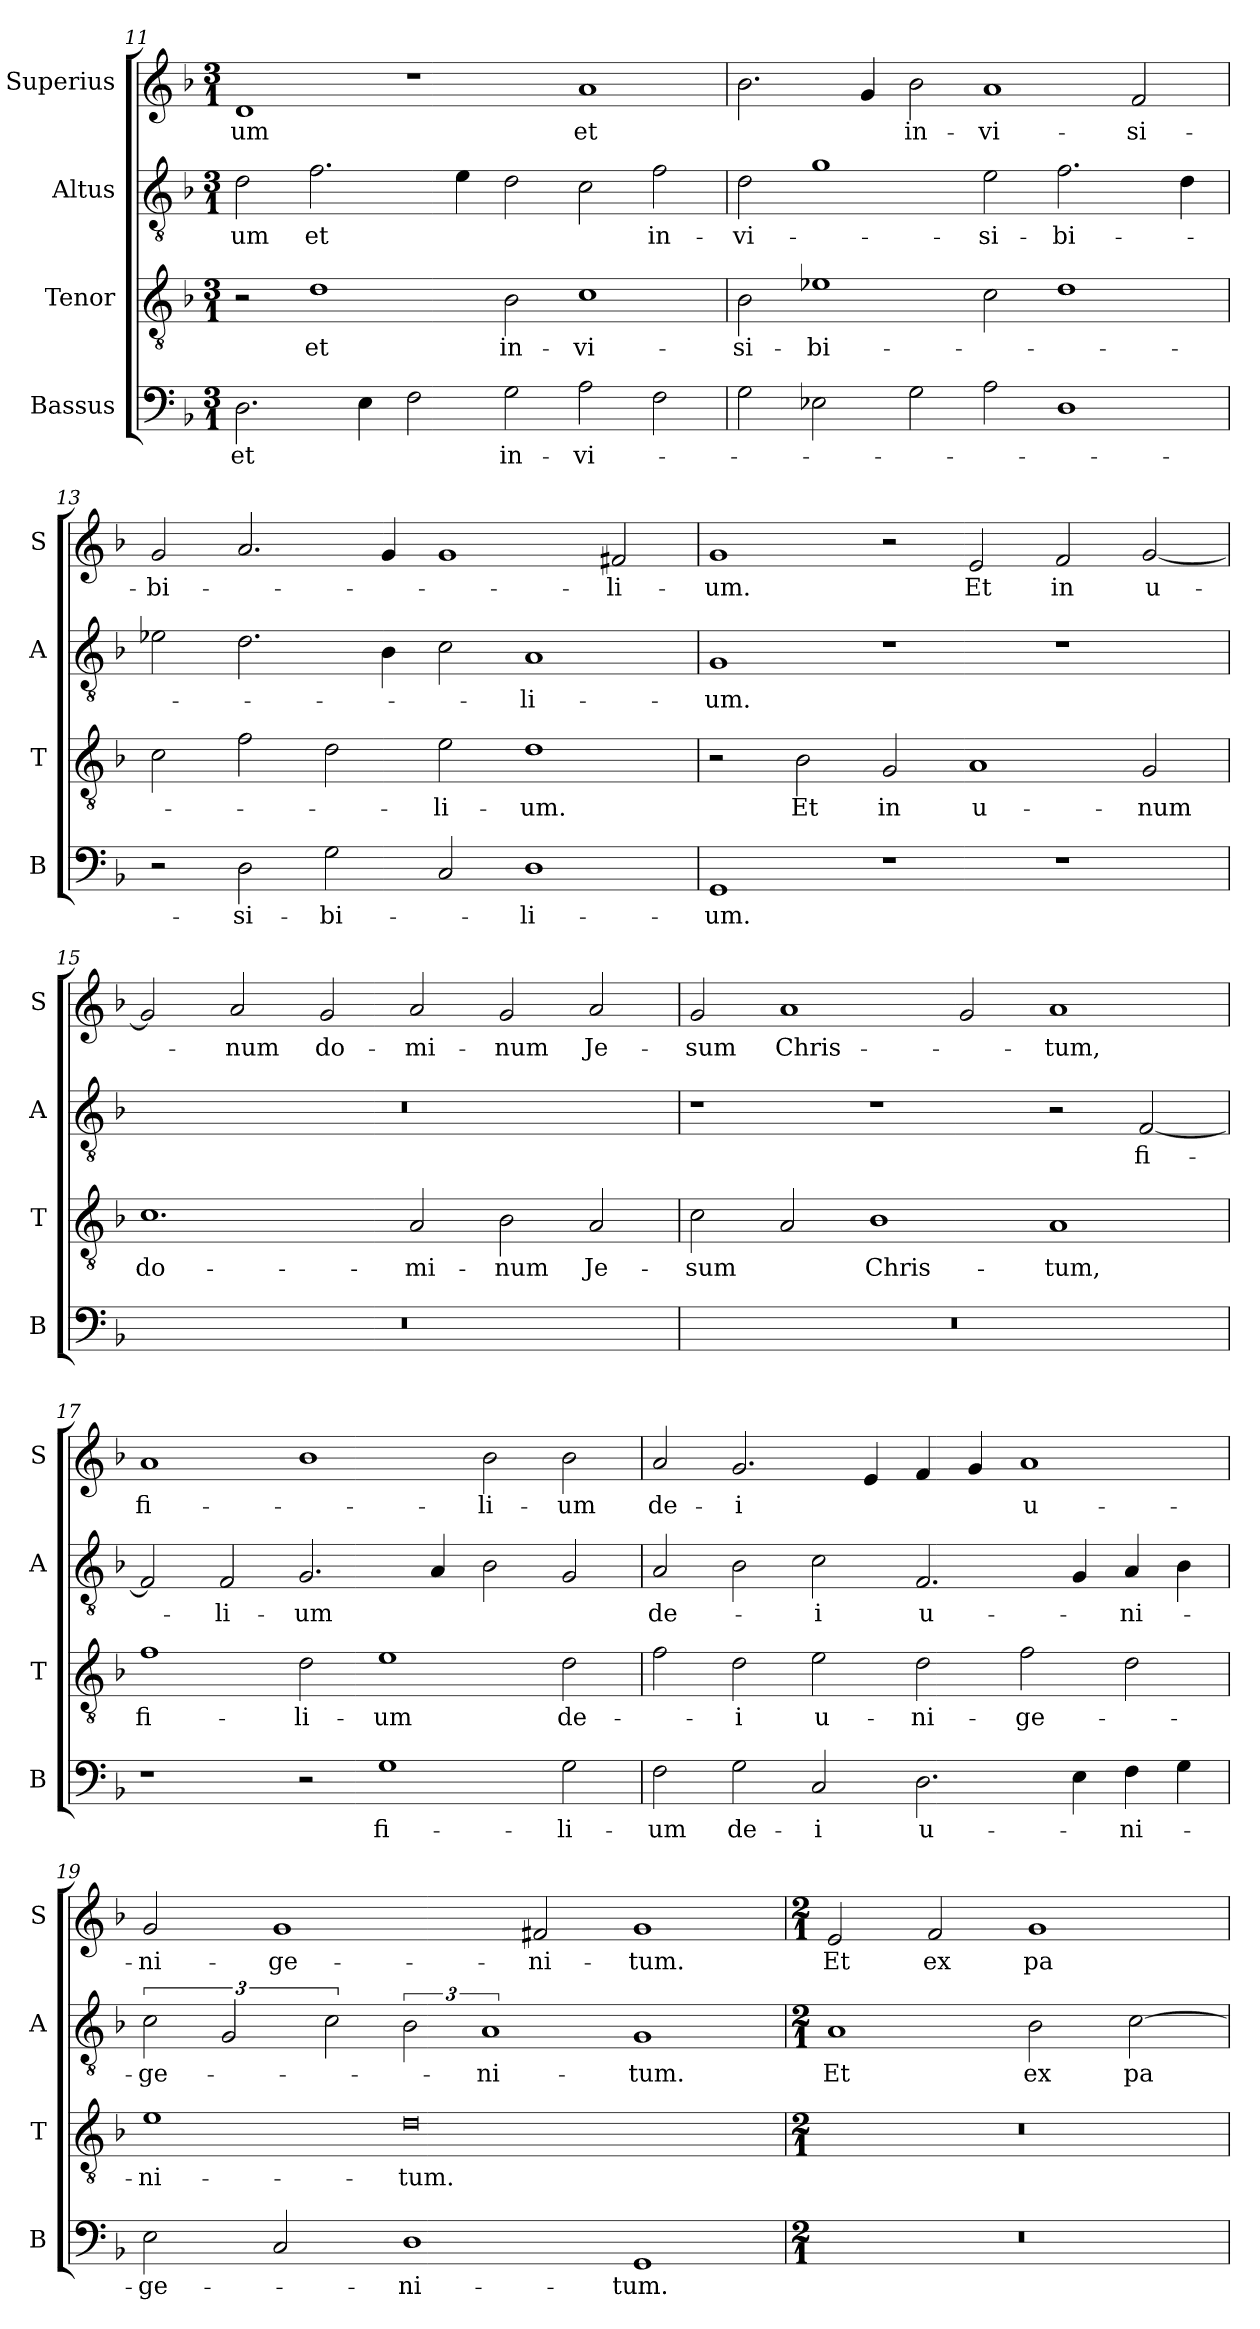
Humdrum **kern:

**kern	**text	**kern	**text	**kern	**text	**kern	**text
*part4	*part4	*part3	*part3	*part2	*part2	*part1	*part1
*staff4	*staff4	*staff3	*staff3	*staff2	*staff2	*staff1	*staff1
*I"Bassus	*	*I"Tenor	*	*I"Altus	*	*I"Superius	*
*I'B	*	*I'T	*	*I'A	*	*I'S	*
*clefF4	*	*clefGv2	*	*clefGv2	*	*clefG2	*
*k[b-]	*	*k[b-]	*	*k[b-]	*	*k[b-]	*
*M3/1	*	*M3/1	*	*M3/1	*	*M3/1	*
=11	=11	=11	=11	=11	=11	=11	=11
2.D\	et	2r	.	2d\	-um	1d	-um
.	.	1d	et	2.f\	et	.	.
4E\	.	.	.	.	.	.	.
2F\	.	.	.	.	.	1r	.
.	.	.	.	4e\	.	.	.
2G\	in-	2B-\	in-	2d\	.	.	.
2A\	-vi-	1c	-vi-	2c\	.	1a	et
2F\	.	.	.	2f\	in-	.	.
=12	=12	=12	=12	=12	=12	=12	=12
2G\	.	2B-\	-si-	2d\	-vi-	2.b-\	.
2E-X\	.	1e-X	-bi-	1g	.	.	.
.	.	.	.	.	.	4g/	.
2G\	.	.	.	.	.	2b-\	in-
2A\	.	2c\	.	2e\	-si-	1a	-vi-
1D	.	1d	.	2.f\	-bi-	.	.
.	.	.	.	.	.	2f/	-si-
.	.	.	.	4d\	.	.	.
=13	=13	=13	=13	=13	=13	=13	=13
2r	.	2c\	.	2e-X\	.	2g/	-bi-
2D\	-si-	2f\	.	2.d\	.	2.a/	.
2G\	-bi-	2d\	.	.	.	.	.
.	.	.	.	4B-\	.	4g/	.
2C/	.	2e\	-li-	2c\	.	1g	.
1D	-li-	1d	-um.	1A	-li-	.	.
.	.	.	.	.	.	2f#X/	-li-
=14	=14	=14	=14	=14	=14	=14	=14
1GG	-um.	2r	.	1G	-um.	1g	-um.
.	.	2B-\	Et	.	.	.	.
1r	.	2G/	in	1r	.	2r	.
.	.	1A	u-	.	.	2e/	Et
1r	.	.	.	1r	.	2f/	in
.	.	2G/	-num	.	.	[2g/	u-
=15	=15	=15	=15	=15	=15	=15	=15
0.r	.	1.c	do-	0.r	.	2g/]	.
.	.	.	.	.	.	2a/	-num
.	.	.	.	.	.	2g/	do-
.	.	2A/	-mi-	.	.	2a/	-mi-
.	.	2B-\	-num	.	.	2g/	-num
.	.	2A/	Je-	.	.	2a/	Je-
=16	=16	=16	=16	=16	=16	=16	=16
0.r	.	2c\	-sum	1r	.	2g/	-sum
.	.	2A/	.	.	.	1a	Chris-
.	.	1B-	Chris-	1r	.	.	.
.	.	.	.	.	.	2g/	.
.	.	1A	-tum,	2r	.	1a	-tum,
.	.	.	.	[2F/	fi-	.	.
=17	=17	=17	=17	=17	=17	=17	=17
1r	.	1f	fi-	2F/]	.	1a	fi-
.	.	.	.	2F/	-li-	.	.
2r	.	2d\	-li-	2.G/	-um	1b-	.
1G	fi-	1e	-um	.	.	.	.
.	.	.	.	4A/	.	.	.
.	.	.	.	2B-\	.	2b-\	-li-
2G\	-li-	2d\	de-	2G/	.	2b-\	-um
=18	=18	=18	=18	=18	=18	=18	=18
2F\	-um	2f\	.	2A/	de-	2a/	de-
2G\	de-	2d\	-i	2B-\	.	2.g/	-i
2C/	-i	2e\	u-	2c\	-i	.	.
.	.	.	.	.	.	4e/	.
2.D\	u-	2d\	-ni-	2.F/	u-	4f/	.
.	.	.	.	.	.	4g/	.
.	.	2f\	-ge-	.	.	1a	u-
4E\	.	.	.	4G/	.	.	.
4F\	-ni-	2d\	.	4A/	-ni-	.	.
4G\	.	.	.	4B-\	.	.	.
=19	=19	=19	=19	=19	=19	=19	=19
2E\	-ge-	1e	-ni-	3c\	-ge-	2g/	-ni-
.	.	.	.	3G/	.	.	.
2C/	.	.	.	.	.	1g	-ge-
.	.	.	.	3c\	.	.	.
1D	-ni-	0d	-tum.	3B-\	.	.	.
.	.	.	.	3%2A	-ni-	.	.
.	.	.	.	.	.	2f#X/	-ni-
1GG	-tum.	.	.	1G	-tum.	1g	-tum.
=20	=20	=20	=20	=20	=20	=20	=20
*M2/1	*	*M2/1	*	*M2/1	*	*M2/1	*
0r	.	0r	.	1A	Et	2e/	Et
.	.	.	.	.	.	2f/	ex
.	.	.	.	2B-\	ex	1g	pa-
.	.	.	.	[2c\	pa-	.	.
=	=	=	=	=	=	=	=
*-	*-	*-	*-	*-	*-	*-	*-
